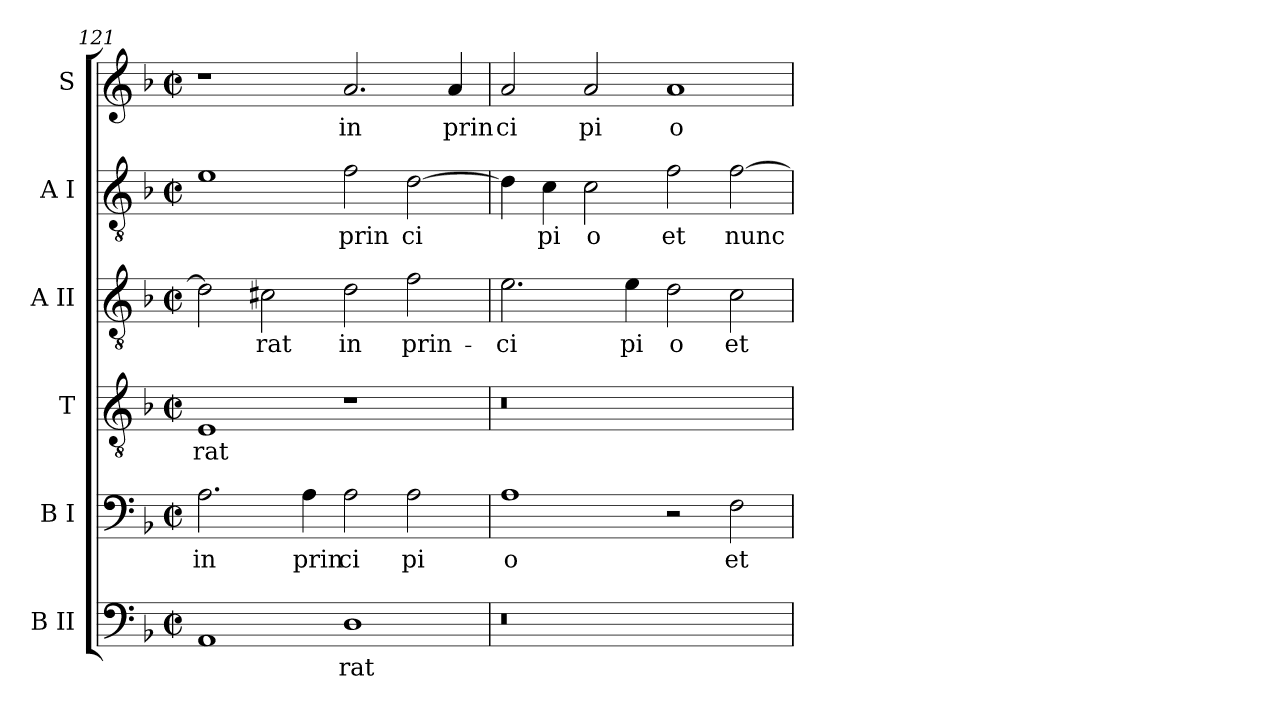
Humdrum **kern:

**kern	**text	**kern	**text	**kern	**text	**kern	**text	**kern	**text	**kern	**text
*part6	*part6	*part5	*part5	*part4	*part4	*part3	*part3	*part2	*part2	*part1	*part1
*staff6	*staff6	*staff5	*staff5	*staff4	*staff4	*staff3	*staff3	*staff2	*staff2	*staff1	*staff1
*I"B II	*	*I"B I	*	*I"T	*	*I"A II	*	*I"A I	*	*I"S	*
*I'B II	*	*I'B I	*	*I'T	*	*I'A II	*	*I'A I	*	*I'S	*
*clefF4	*	*clefF4	*	*clefGv2	*	*clefGv2	*	*clefGv2	*	*clefG2	*
*k[b-]	*	*k[b-]	*	*k[b-]	*	*k[b-]	*	*k[b-]	*	*k[b-]	*
*F:	*	*F:	*	*F:	*	*F:	*	*F:	*	*F:	*
*M2/2	*	*M2/2	*	*M2/2	*	*M2/2	*	*M2/2	*	*M2/2	*
*met(c|)	*	*met(c|)	*	*met(c|)	*	*met(c|)	*	*met(c|)	*	*met(c|)	*
=121	=121	=121	=121	=121	=121	=121	=121	=121	=121	=121	=121
!	!LO:LY:b:cj	!	!LO:LY:b:cj	!	!LO:LY:b:cj	!	!LO:LY:b:cj	!	!LO:LY:b:cj	!	!
1AA	.	2.A\	in	1E	-rat	2d\]	--	1e	.	1r	.
!	!	!	!	!	!	!	!LO:LY:b:cj	!	!	!	!
.	.	.	.	.	.	2c#X\	-rat	.	.	.	.
!	!	!	!LO:LY:b:cj	!	!	!	!	!	!	!	!
.	.	4A\	prin	.	.	.	.	.	.	.	.
!	!LO:LY:b:cj	!	!LO:LY:b:cj	!	!	!	!LO:LY:b:cj	!	!LO:LY:b:cj	!	!LO:LY:b:cj
1D	rat	2A\	ci	1r	.	2d\	in	2f\	prin	2.a/	in
!	!	!	!LO:LY:b:cj	!	!	!	!LO:LY:b:cj	!	!LO:LY:b:cj	!	!
.	.	2A\	pi	.	.	2f\	prin-	[<2d\	ci	.	.
!	!	!	!	!	!	!	!	!	!	!	!LO:LY:b:cj
.	.	.	.	.	.	.	.	.	.	4a/	prin
!!LO:LB:g=z
=122	=122	=122	=122	=122	=122	=122	=122	=122	=122	=122	=122
!	!	!	!LO:LY:b:cj	!	!	!	!LO:LY:b:cj	!	!LO:LY:b:cj	!	!LO:LY:b:cj
0r	.	1A	o	0r	.	2.e\	-ci	4d\]	.	2a/	ci
!	!	!	!	!	!	!	!	!	!LO:LY:b:cj	!	!
.	.	.	.	.	.	.	.	4c\	pi	.	.
!	!	!	!	!	!	!	!	!	!LO:LY:b:cj	!	!LO:LY:b:cj
.	.	.	.	.	.	.	.	2c\	o	2a/	pi
!	!	!	!	!	!	!	!LO:LY:b:cj	!	!	!	!
.	.	.	.	.	.	4e\	pi	.	.	.	.
!	!	!	!	!	!	!	!LO:LY:b:cj	!	!LO:LY:b:cj	!	!LO:LY:b:cj
.	.	2r	.	.	.	2d\	o	2f\	et	1a	o
!	!	!	!LO:LY:b:cj	!	!	!	!LO:LY:b:cj	!	!LO:LY:b:cj	!	!
.	.	2F\	et	.	.	2c\	et	[>2f\	nunc	.	.
=	=	=	=	=	=	=	=	=	=	=	=
*-	*-	*-	*-	*-	*-	*-	*-	*-	*-	*-	*-
